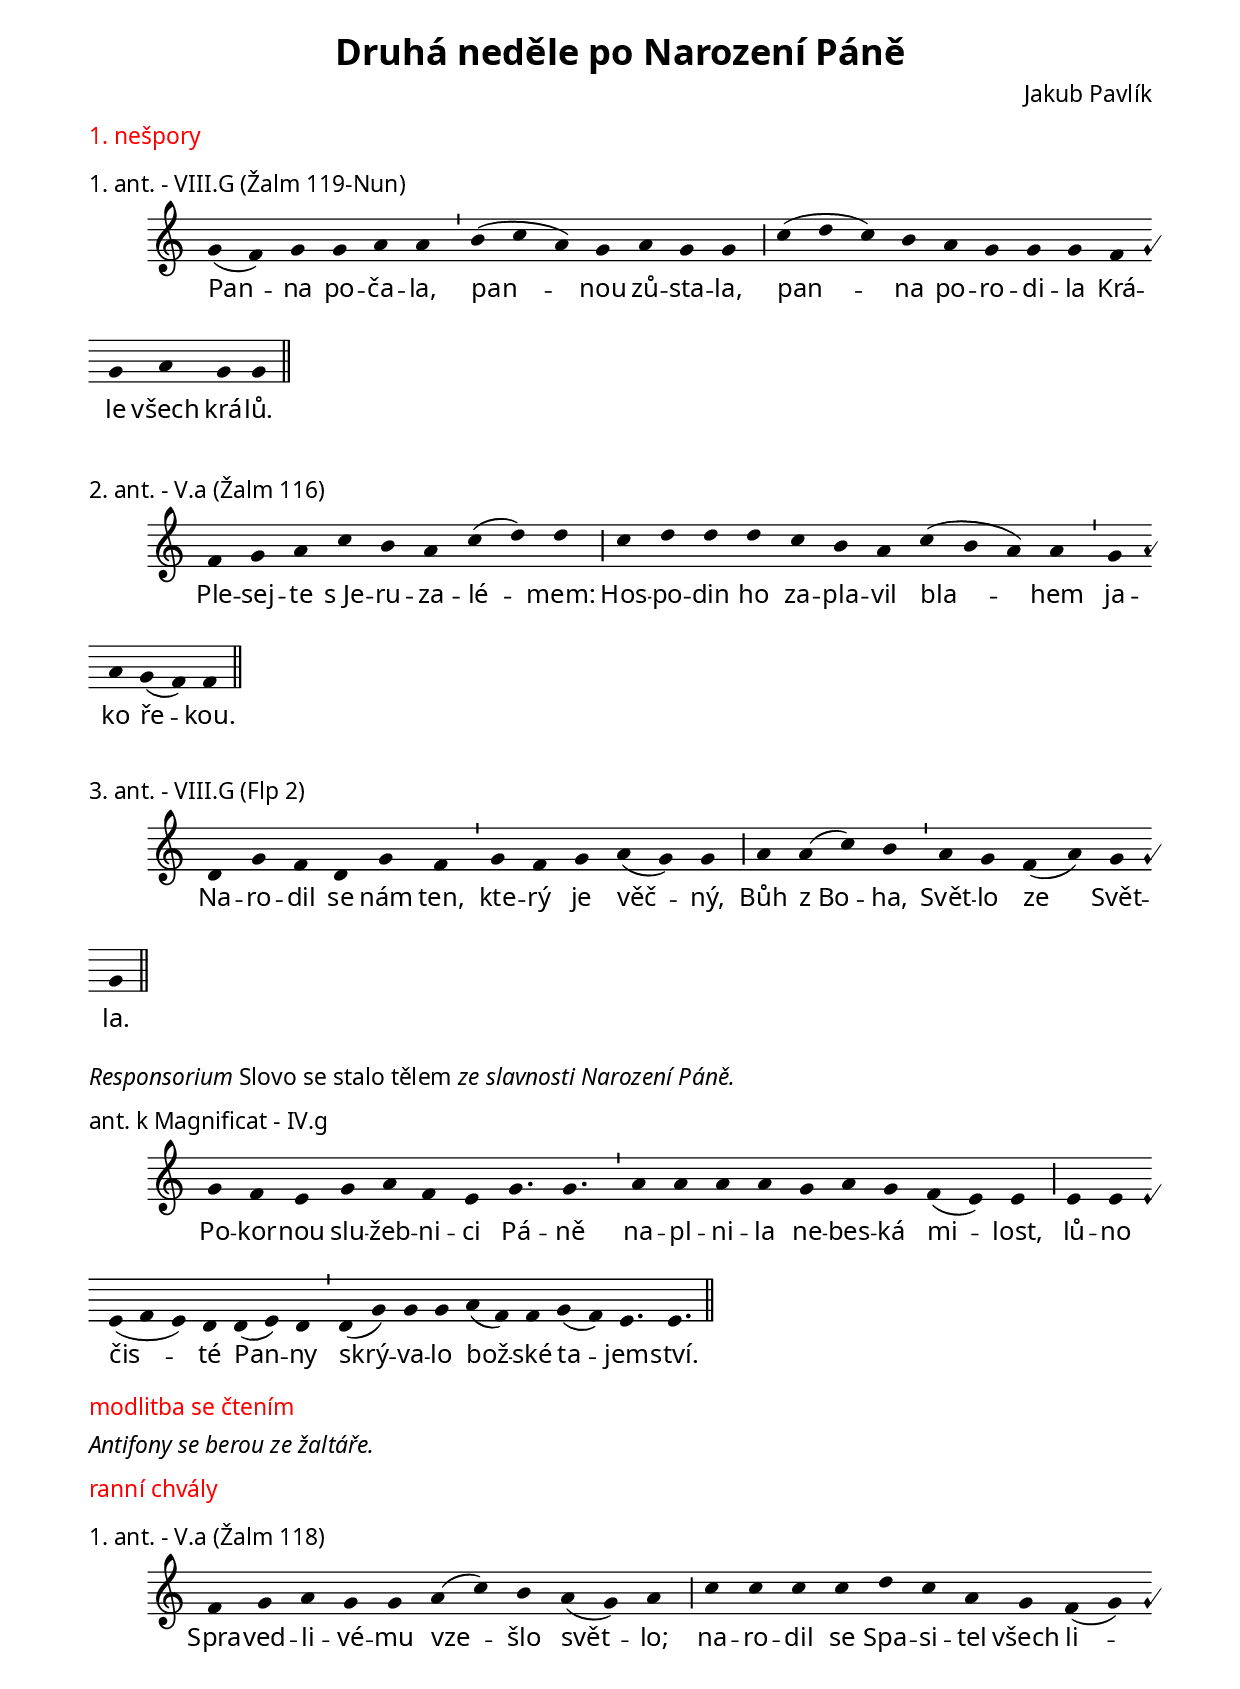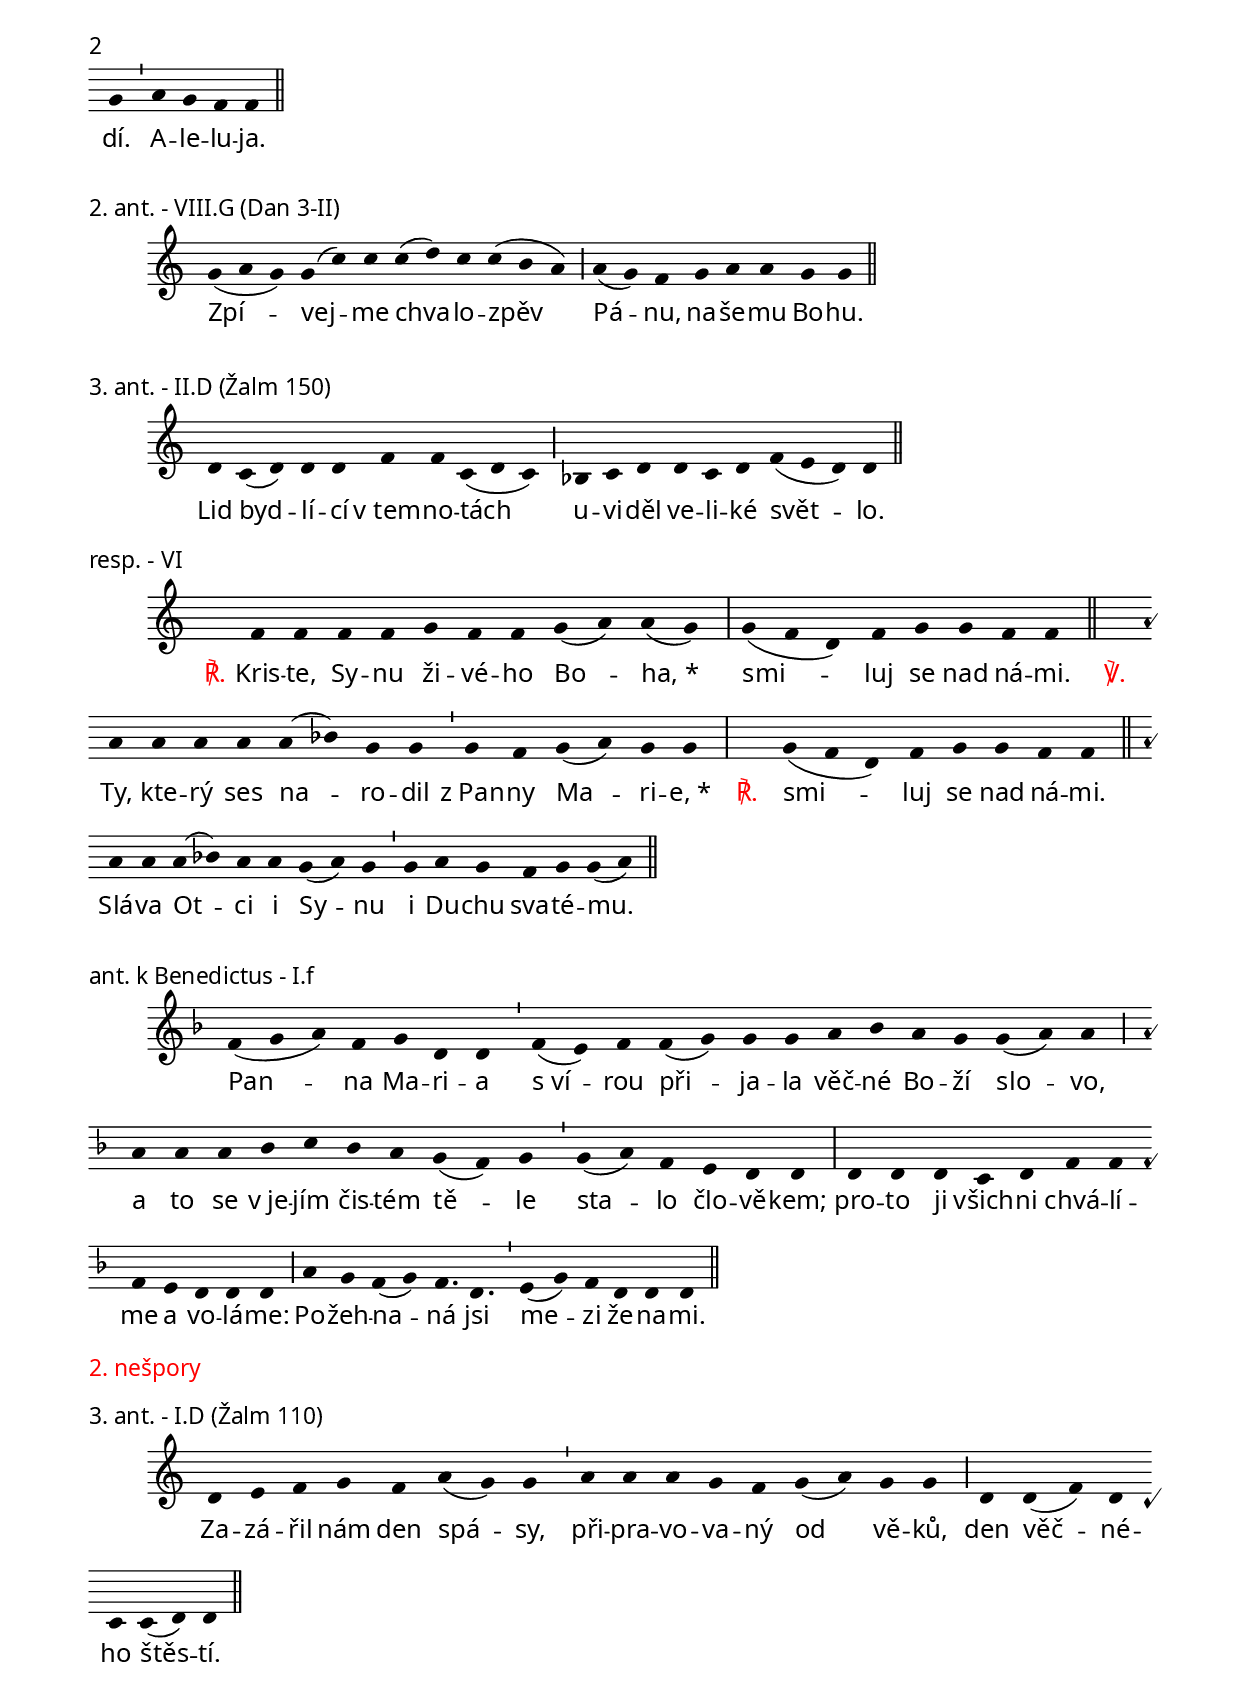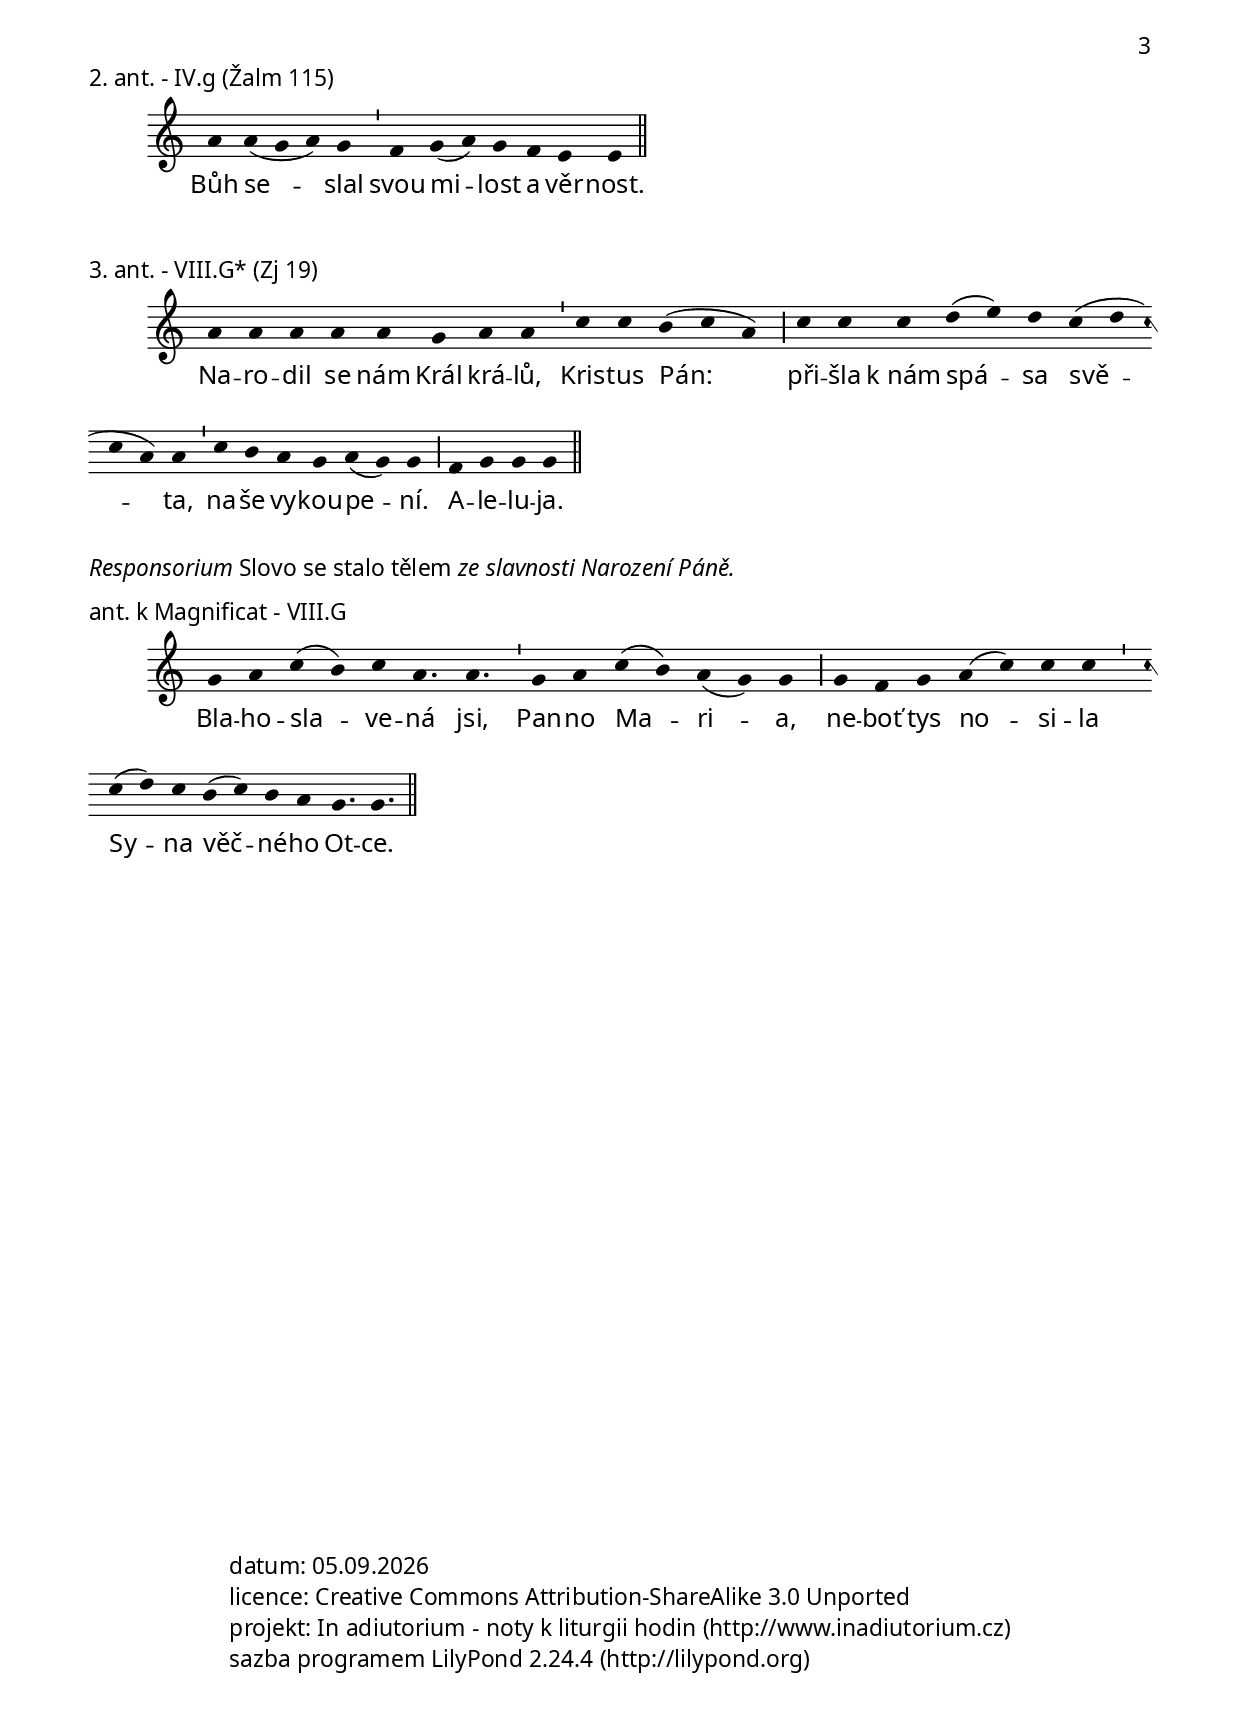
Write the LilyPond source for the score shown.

\version "2.17.25"

\header {
  title = "Druhá neděle po Narození Páně"
  composer = "Jakub Pavlík"
}

\include "spolecne.ly"
\include "dilyresponsorii.ly"

\markup {\nadpisHodinka {"1. nešpory"}}

\score {
  \relative c'' {
    \choralniRezim
    g( f) g g a a \barMin
    b( c a) g a g g \barMaior
    c( d c) b a g g g f g a g g \barFinalis
  }
  \addlyrics {
    Pan -- na po -- ča -- la,
    pan -- nou zů -- sta -- la,
    pan -- na po -- ro -- di -- la Krá -- le všech krá -- lů.
  }
  \header {
    quid = "1. ant."
    modus = "VIII"
    differentia = "G"
    psalmus = "Žalm 119-Nun"
    fons = "oktáv Narození Páně, 27.12., k Magnificat, druhá část jiný text"
    fial = "fial://vanoce_narozenipane.ly#27-amag?cast=2&+aleluja&jiny text"
    id = ""
    piece = \markup {\sestavTitulek}
  }
}

\score {
  \relative c' {
    \choralniRezim
    f4 g a c b a c( d) d \barMaior
    c d d d c b a c( b a) a \barMin
    g a g( f) f \barFinalis
  }
  \addlyrics {
    Ple -- sej -- te s_Je -- ru -- za -- lé -- mem:
    Hos -- po -- din ho za -- pla -- vil bla -- hem
    ja -- ko ře -- kou.
  }
  \header {
    quid = "2. ant."
    modus = "V"
    differentia = "a"
    psalmus = "Žalm 116"
    id = ""
    piece = \markup {\sestavTitulek}
  }
}

\score {
  \relative c' {
    \choralniRezim
    d4 g f d g f \barMin g f g a( g) g \barMaior
    a a( c) b \barMin a g f( a) g g \barFinalis
  }
  \addlyrics {
    Na -- ro -- dil se nám ten, kte -- rý je věč -- ný,
    Bůh z_Bo -- ha, Svět -- lo ze Svět -- la.
  }
  \header {
    quid = "3. ant."
    modus = "VIII"
    differentia = "G"
    psalmus = "Flp 2"
    id = ""
    piece = \markup {\sestavTitulek}
  }
}

\markup\italic{Responsorium \upright{Slovo se stalo tělem} ze slavnosti Narození Páně.}

\score {
  \relative c'' {
    \choralniRezim
    g4 f e g a f e g4. g \barMin
    a4 a a a g a g f( e) e \barMaior

    e e e( f e) d d( e) d \barMin
    d( g) g g a( f) f g( f) e4. e \barFinalis
  }
  \addlyrics {
    Po -- kor -- nou slu -- žeb -- ni -- ci Pá -- ně
    na -- pl -- ni -- la ne -- bes -- ká mi -- lost,

    lů -- no čis -- té Pan -- ny
    skrý -- va -- lo bož -- ské ta -- jem -- ství.
  }
  \header {
    quid = "ant. k Magnificat"
    modus = "IV"
    differentia = "g"
    psalmus = "Magnificat"
    id = "ne1-amag"
    piece = \markup {\sestavTitulekBezZalmu}
  }
}

\markup {\nadpisHodinka {"modlitba se čtením"}}

\markup\italic{Antifony se berou ze žaltáře.}

\markup {\nadpisHodinka {"ranní chvály"}}

\score {
  \relative c' {
    \choralniRezim
    f4 g a g g a( c) b a( g) a \barMaior
    c c c c d c a g f( g) g \barMin
    a g f f \barFinalis
  }
  \addlyrics {
    Spra -- ved -- li -- vé -- mu vze -- šlo svět -- lo;
    na -- ro -- dil se Spa -- si -- tel všech li -- dí.
    A -- le -- lu -- ja.
  }
  \header {
    quid = "1. ant."
    modus = "V"
    differentia = "a"
    psalmus = "Žalm 118"
    id = ""
    piece = \markup {\sestavTitulek}
  }
}

\score {
  \relative c'' {
    \choralniRezim
    g4( a g) g( c) c c( d) c c( b a) \barMaior
    a( g) f g a a g g \barFinalis
  }
  \addlyrics {
    Zpí -- vej -- me chva -- lo -- zpěv Pá -- nu,
    na -- še -- mu Bo -- hu.
  }
  \header {
    quid = "2. ant."
    modus = "VIII"
    differentia = "G"
    psalmus = "Dan 3-II"
    fial = "antifony/tyden2_1nedele.ly#rch-ant2?jiny_text"
    id = ""
    piece = \markup {\sestavTitulek}
  }
}

\score {
  \relative c' {
    \choralniRezim
    d4 c( d) d d f f c( d c) \barMaior
    bes c d d c d f( e d) d \barFinalis
  }
  \addlyrics {
    Lid byd -- lí -- cí v_tem -- no -- tách
    u -- vi -- děl ve -- li -- ké svět -- lo.
  }
  \header {
    quid = "3. ant."
    modus = "II"
    differentia = "D"
    psalmus = "Žalm 150"
    id = ""
    piece = \markup {\sestavTitulek}
  }
}

\score {
  \relative c' {
    \choralniRezim

    % R
      \neviditelna f
      f4 f f f g f f g( a) a( g) \barMax
      g( f d) f g g f f \barFinalis
      % V
      \neviditelna f
      a4 a a a a( bes) g g \barMin g f g( a) g g \barMax
      % R
      \neviditelna g
      g( f d) f g g f f \barFinalis
      % Slava
      \respVIdoxologie \barFinalis
  }
  \addlyrics {
    \Response Kris -- te, Sy -- nu ži -- vé -- ho Bo -- ha,_*
    smi -- luj se nad ná -- mi.

    \Verse Ty, kte -- rý ses na -- ro -- dil z_Pan -- ny Ma -- ri -- e,_*
    \Response smi -- luj se nad ná -- mi.

    \textRespDoxologie
  }
  \header {
    quid = "resp."
    modus = "VI"
    fial = "responsoria.ly#1ne-rch?jiny_vers"
    id = ""
    piece = \markup {\sestavTitulekResp}
  }
}

\score {
  \relative c' {
    \choralniRezim
    \key f \major
    f4( g a) f g d d \barMin
    f( e) f f( g) g g a bes a g g( a) a \barMaior

    a a a bes c bes a g( f) g \barMin
    g( a) f e d d \barMax

    d d d c d f f f e d d d \barMaior

    a' g f( g) f4. d \barMin
    e4( g) f d d d \barFinalis
  }
  \addlyrics {
    Pan -- na Ma -- ri -- a
    s_ví -- rou při -- ja -- la věč -- né Bo -- ží slo -- vo,

    a to se v_je -- jím čis -- tém tě -- le
    sta -- lo člo -- vě -- kem;

    pro -- to ji všich -- ni chvá -- lí -- me a vo -- lá -- me:

    Po -- žeh -- na -- ná jsi me -- zi že -- na -- mi.
  }
  \header {
    quid = "ant. k Benedictus"
    modus = "I"
    differentia = "f"
    psalmus = "Benedictus"
    id = "rch-aben"
    piece = \markup {\sestavTitulekBezZalmu}
  }
}

\markup {\nadpisHodinka {"2. nešpory"}}

\score {
  \relative c' {
    \choralniRezim
    d4 e f g f a( g) g \barMin
    a a a g f g( a) g g \barMaior
    d d( f) d c c( d) d \barFinalis
  }
  \addlyrics {
    Za -- zá -- řil nám den spá -- sy,
    při -- pra -- vo -- va -- ný od vě -- ků,
    den věč -- né -- ho štěs -- tí.
  }
  \header {
    quid = "3. ant."
    modus = "I"
    differentia = "D"
    psalmus = "Žalm 110"
    placet = "zkusit i nějaké 'exaltovanější' varianty"
    id = ""
    piece = \markup {\sestavTitulek}
  }
}

\score {
  \relative c'' {
    \choralniRezim
    a4 a( g a) g \barMin
    f g( a) g f e e \barFinalis
  }
  \addlyrics {
    Bůh se -- slal
    svou mi -- lost a věr -- nost.
  }
  \header {
    quid = "2. ant."
    modus = "IV"
    differentia = "g"
    psalmus = "Žalm 115"
    id = ""
    piece = \markup {\sestavTitulek}
  }
}

\score {
  \relative c'' {
    \choralniRezim
    a4 a a a a g a a \barMin
    c c b( c a) \barMaior
    c c c d( e) d c( d c a) a \barMin
    c b a g a( g) g \barMaior
    f g g g \barFinalis
  }
  \addlyrics {
    Na -- ro -- dil se nám Král krá -- lů,
    Kris -- tus Pán:
    při -- šla k_nám spá -- sa svě -- ta,
    na -- še vy -- kou -- pe -- ní.
    A -- le -- lu -- ja.
  }
  \header {
    quid = "3. ant."
    modus = "VIII"
    differentia = "G*"
    psalmus = "Zj 19"
    id = ""
    piece = \markup {\sestavTitulek}
  }
}

\markup\italic{Responsorium \upright{Slovo se stalo tělem} ze slavnosti Narození Páně.}

\score {
  \relative c'' {
    \choralniRezim
    g4 a c( b) c a4. a \barMin g4 a c( b) a( g) g \barMaior

    g f g a( c) c c \barMin
    c( d) c b( c) b a g4. g \barFinalis
  }
  \addlyrics {
    Bla -- ho -- sla -- ve -- ná jsi, Pan -- no Ma -- ri -- a,

    ne -- boť tys no -- si -- la
    Sy -- na věč -- né -- ho Ot -- ce.
  }
  \header {
    quid = "ant. k Magnificat"
    modus = "VIII"
    differentia = "G"
    psalmus = "Magnificat"
    fons = "Zacatek je z 1. ant. 1. nespor ze spolecnych textu o Panne Marii"
    fial = "commune/commune_maria.ly#1ne-a1?zacatek"
    id = "ne2-amag"
    piece = \markup {\sestavTitulekBezZalmu}
  }
}